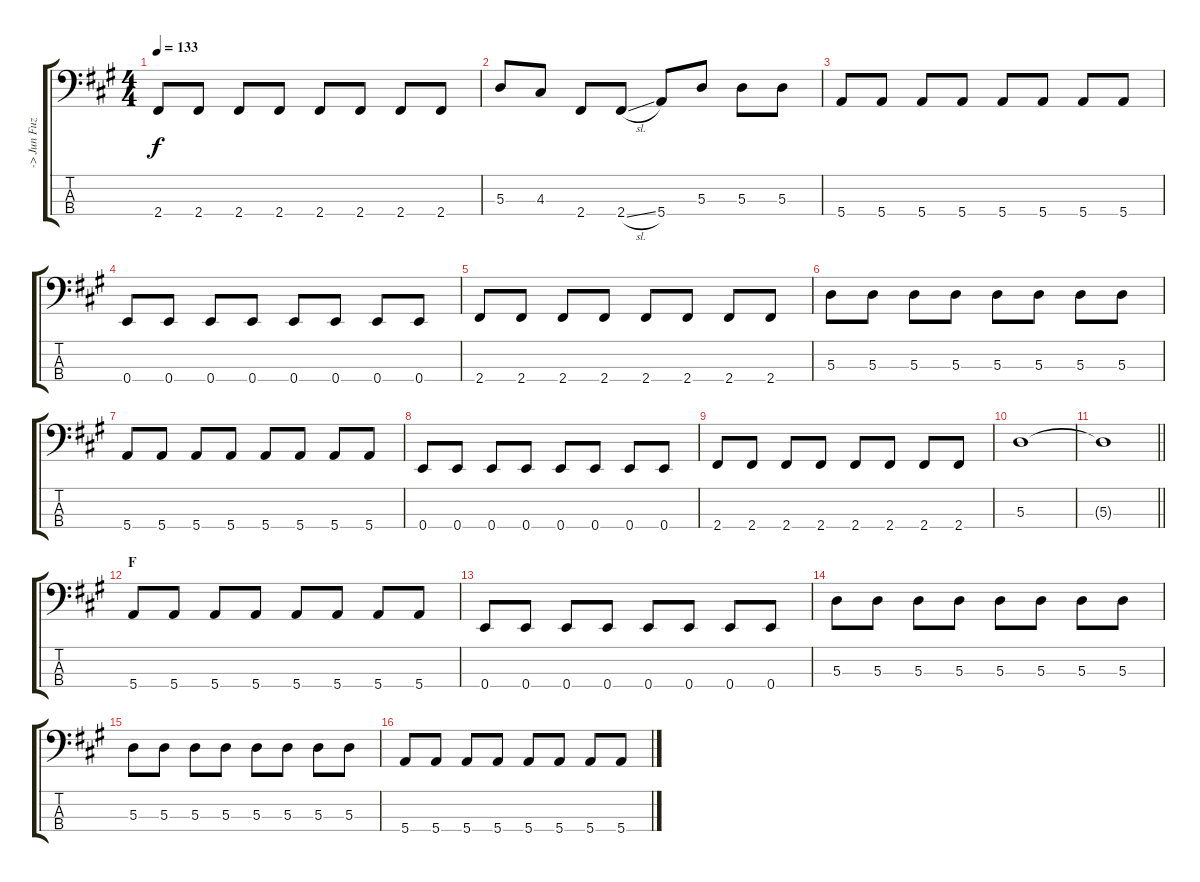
\track ("-> Jun Fuzz Suport (n/a)" "-> Jun Fuz") {instrument distortionguitar}
\staff {score tabs}
\tuning (G2 D2 A1 E1) {hide}
\ts (4 4)
\tempo 133
\clef f4
\ks a
2.4.8{dy f} 2.4.8 2.4.8 2.4.8 2.4.8 2.4.8 2.4.8 2.4.8 |
5.3.8 4.3.8 2.4.8 2.4{sl}.8 5.4.8 5.3.8 5.3.8 5.3.8 |
5.4.8 5.4.8 5.4.8 5.4.8 5.4.8 5.4.8 5.4.8 5.4.8 |
0.4.8 0.4.8 0.4.8 0.4.8 0.4.8 0.4.8 0.4.8 0.4.8 |
2.4.8 2.4.8 2.4.8 2.4.8 2.4.8 2.4.8 2.4.8 2.4.8 |
5.3.8 5.3.8 5.3.8 5.3.8 5.3.8 5.3.8 5.3.8 5.3.8 |
5.4.8 5.4.8 5.4.8 5.4.8 5.4.8 5.4.8 5.4.8 5.4.8 |
0.4.8 0.4.8 0.4.8 0.4.8 0.4.8 0.4.8 0.4.8 0.4.8 |
2.4.8 2.4.8 2.4.8 2.4.8 2.4.8 2.4.8 2.4.8 2.4.8 |
5.3.1 |
\barLineRight lightlight
5.3{t}.1 |
\section ("" "F")
5.4.8 5.4.8 5.4.8 5.4.8 5.4.8 5.4.8 5.4.8 5.4.8 |
0.4.8 0.4.8 0.4.8 0.4.8 0.4.8 0.4.8 0.4.8 0.4.8 |
5.3.8 5.3.8 5.3.8 5.3.8 5.3.8 5.3.8 5.3.8 5.3.8 |
5.3.8 5.3.8 5.3.8 5.3.8 5.3.8 5.3.8 5.3.8 5.3.8 |
5.4.8 5.4.8 5.4.8 5.4.8 5.4.8 5.4.8 5.4.8 5.4.8
